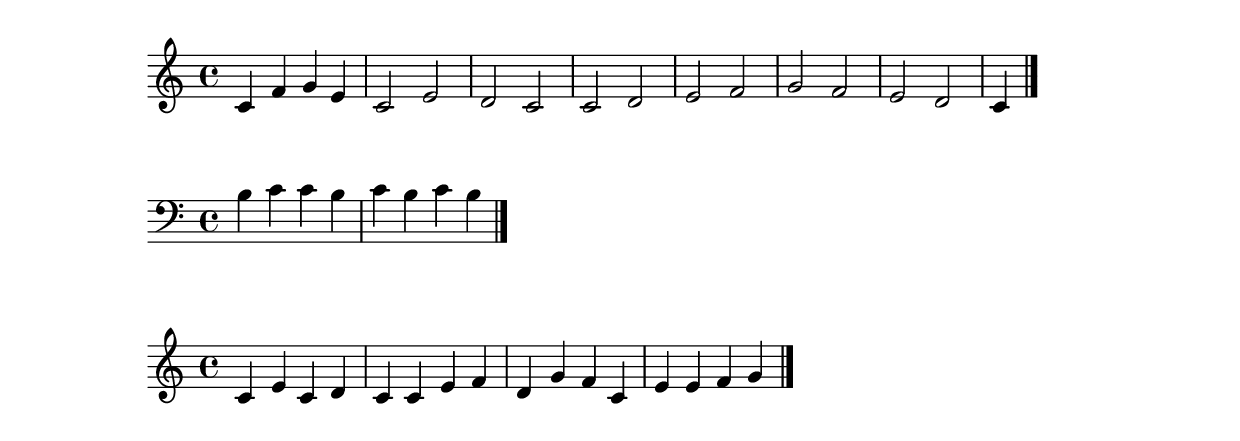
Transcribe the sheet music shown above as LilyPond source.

\version "2.22.0"
\language "english"

\relative c' {
  \clef G
  \time 4/4
  c f g e | c2 e2 | d c2 | c d e f | g f e d | c4 \bar "|."
}

\relative c' {
  \clef F
  \time 4/4
  b c c b | c b c b \bar "|."
}

\relative c' {
  \clef G
  \time 4/4
  c e c d | c c e f | d g f c | e e f g \bar "|."
}
